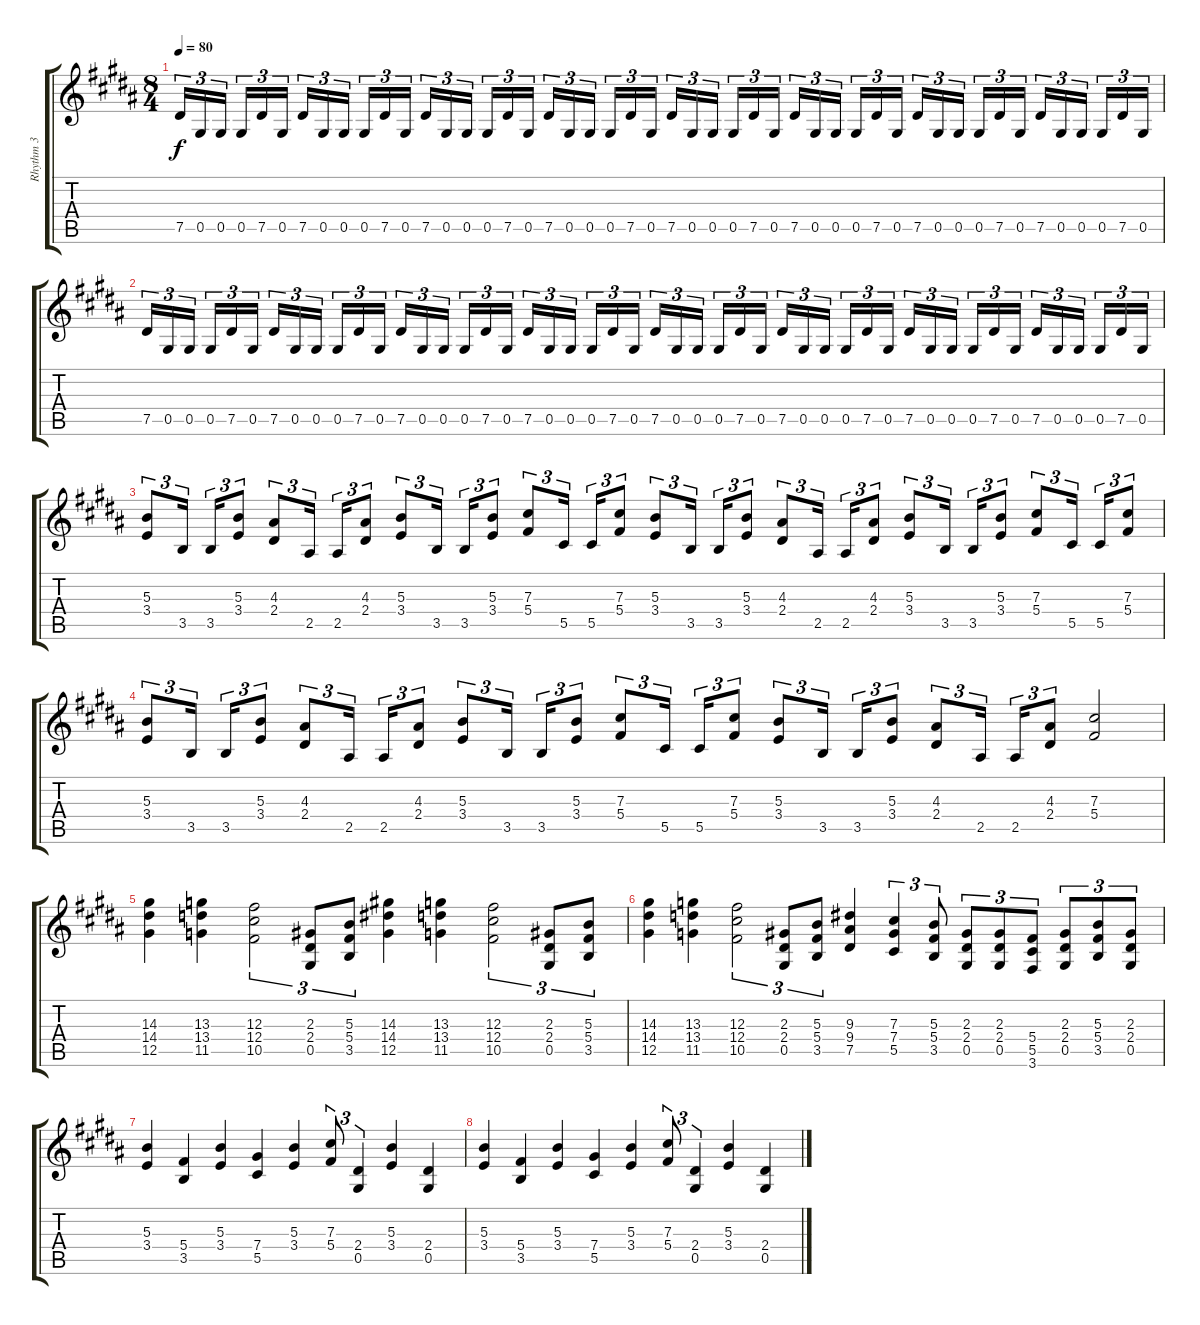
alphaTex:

\track ("Rhythm 3" "Rhythm 3") {instrument distortionguitar}
\staff {score tabs}
\tuning (Eb4 Bb3 Gb3 Db3 Ab2 Eb2) {hide}
\ts (8 4)
\tempo 80
\clef g2
\ks g#minor
7.5.16{tu (3 2) dy f} 0.5.16{tu (3 2)} 0.5.16{tu (3 2)} 0.5.16{tu (3 2)} 7.5.16{tu (3 2)} 0.5.16{tu (3 2)} 7.5.16{tu (3 2)} 0.5.16{tu (3 2)} 0.5.16{tu (3 2)} 0.5.16{tu (3 2)} 7.5.16{tu (3 2)} 0.5.16{tu (3 2)} 7.5.16{tu (3 2)} 0.5.16{tu (3 2)} 0.5.16{tu (3 2)} 0.5.16{tu (3 2)} 7.5.16{tu (3 2)} 0.5.16{tu (3 2)} 7.5.16{tu (3 2)} 0.5.16{tu (3 2)} 0.5.16{tu (3 2)} 0.5.16{tu (3 2)} 7.5.16{tu (3 2)} 0.5.16{tu (3 2)} 7.5.16{tu (3 2)} 0.5.16{tu (3 2)} 0.5.16{tu (3 2)} 0.5.16{tu (3 2)} 7.5.16{tu (3 2)} 0.5.16{tu (3 2)} 7.5.16{tu (3 2)} 0.5.16{tu (3 2)} 0.5.16{tu (3 2)} 0.5.16{tu (3 2)} 7.5.16{tu (3 2)} 0.5.16{tu (3 2)} 7.5.16{tu (3 2)} 0.5.16{tu (3 2)} 0.5.16{tu (3 2)} 0.5.16{tu (3 2)} 7.5.16{tu (3 2)} 0.5.16{tu (3 2)} 7.5.16{tu (3 2)} 0.5.16{tu (3 2)} 0.5.16{tu (3 2)} 0.5.16{tu (3 2)} 7.5.16{tu (3 2)} 0.5.16{tu (3 2)} |
7.5.16{tu (3 2)} 0.5.16{tu (3 2)} 0.5.16{tu (3 2)} 0.5.16{tu (3 2)} 7.5.16{tu (3 2)} 0.5.16{tu (3 2)} 7.5.16{tu (3 2)} 0.5.16{tu (3 2)} 0.5.16{tu (3 2)} 0.5.16{tu (3 2)} 7.5.16{tu (3 2)} 0.5.16{tu (3 2)} 7.5.16{tu (3 2)} 0.5.16{tu (3 2)} 0.5.16{tu (3 2)} 0.5.16{tu (3 2)} 7.5.16{tu (3 2)} 0.5.16{tu (3 2)} 7.5.16{tu (3 2)} 0.5.16{tu (3 2)} 0.5.16{tu (3 2)} 0.5.16{tu (3 2)} 7.5.16{tu (3 2)} 0.5.16{tu (3 2)} 7.5.16{tu (3 2)} 0.5.16{tu (3 2)} 0.5.16{tu (3 2)} 0.5.16{tu (3 2)} 7.5.16{tu (3 2)} 0.5.16{tu (3 2)} 7.5.16{tu (3 2)} 0.5.16{tu (3 2)} 0.5.16{tu (3 2)} 0.5.16{tu (3 2)} 7.5.16{tu (3 2)} 0.5.16{tu (3 2)} 7.5.16{tu (3 2)} 0.5.16{tu (3 2)} 0.5.16{tu (3 2)} 0.5.16{tu (3 2)} 7.5.16{tu (3 2)} 0.5.16{tu (3 2)} 7.5.16{tu (3 2)} 0.5.16{tu (3 2)} 0.5.16{tu (3 2)} 0.5.16{tu (3 2)} 7.5.16{tu (3 2)} 0.5.16{tu (3 2)} |
(5.3 3.4).8{tu (3 2)} 3.5.16{tu (3 2)} 3.5.16{tu (3 2)} (5.3 3.4).8{tu (3 2)} (4.3 2.4).8{tu (3 2)} 2.5.16{tu (3 2)} 2.5.16{tu (3 2)} (4.3 2.4).8{tu (3 2)} (5.3 3.4).8{tu (3 2)} 3.5.16{tu (3 2)} 3.5.16{tu (3 2)} (5.3 3.4).8{tu (3 2)} (7.3 5.4).8{tu (3 2)} 5.5.16{tu (3 2)} 5.5.16{tu (3 2)} (7.3 5.4).8{tu (3 2)} (5.3 3.4).8{tu (3 2)} 3.5.16{tu (3 2)} 3.5.16{tu (3 2)} (5.3 3.4).8{tu (3 2)} (4.3 2.4).8{tu (3 2)} 2.5.16{tu (3 2)} 2.5.16{tu (3 2)} (4.3 2.4).8{tu (3 2)} (5.3 3.4).8{tu (3 2)} 3.5.16{tu (3 2)} 3.5.16{tu (3 2)} (5.3 3.4).8{tu (3 2)} (7.3 5.4).8{tu (3 2)} 5.5.16{tu (3 2)} 5.5.16{tu (3 2)} (7.3 5.4).8{tu (3 2)} |
(5.3 3.4).8{tu (3 2)} 3.5.16{tu (3 2)} 3.5.16{tu (3 2)} (5.3 3.4).8{tu (3 2)} (4.3 2.4).8{tu (3 2)} 2.5.16{tu (3 2)} 2.5.16{tu (3 2)} (4.3 2.4).8{tu (3 2)} (5.3 3.4).8{tu (3 2)} 3.5.16{tu (3 2)} 3.5.16{tu (3 2)} (5.3 3.4).8{tu (3 2)} (7.3 5.4).8{tu (3 2)} 5.5.16{tu (3 2)} 5.5.16{tu (3 2)} (7.3 5.4).8{tu (3 2)} (5.3 3.4).8{tu (3 2)} 3.5.16{tu (3 2)} 3.5.16{tu (3 2)} (5.3 3.4).8{tu (3 2)} (4.3 2.4).8{tu (3 2)} 2.5.16{tu (3 2)} 2.5.16{tu (3 2)} (4.3 2.4).8{tu (3 2)} (7.3 5.4).2 |
(14.3 14.4 12.5).4 (13.3 13.4 11.5).4 (12.3 12.4 10.5).2{tu (3 2)} (2.3 2.4 0.5).8{tu (3 2)} (5.3 5.4 3.5).8{tu (3 2)} (14.3 14.4 12.5).4 (13.3 13.4 11.5).4 (12.3 12.4 10.5).2{tu (3 2)} (2.3 2.4 0.5).8{tu (3 2)} (5.3 5.4 3.5).8{tu (3 2)} |
(14.3 14.4 12.5).4 (13.3 13.4 11.5).4 (12.3 12.4 10.5).2{tu (3 2)} (2.3 2.4 0.5).8{tu (3 2)} (5.3 5.4 3.5).8{tu (3 2)} (9.3 9.4 7.5).4 (7.3 7.4 5.5).4{tu (3 2)} (5.3 5.4 3.5).8{tu (3 2)} (2.3 2.4 0.5).8{tu (3 2)} (2.3 2.4 0.5).8{tu (3 2)} (5.4 5.5 3.6).8{tu (3 2)} (2.3 2.4 0.5).8{tu (3 2)} (5.3 5.4 3.5).8{tu (3 2)} (2.3 2.4 0.5).8{tu (3 2)} |
(5.3 3.4).4 (5.4 3.5).4 (5.3 3.4).4 (7.4 5.5).4 (5.3 3.4).4 (7.3 5.4).8{tu (3 2)} (2.4 0.5).4{tu (3 2)} (5.3 3.4).4 (2.4 0.5).4 |
(5.3 3.4).4 (5.4 3.5).4 (5.3 3.4).4 (7.4 5.5).4 (5.3 3.4).4 (7.3 5.4).8{tu (3 2)} (2.4 0.5).4{tu (3 2)} (5.3 3.4).4 (2.4 0.5).4
